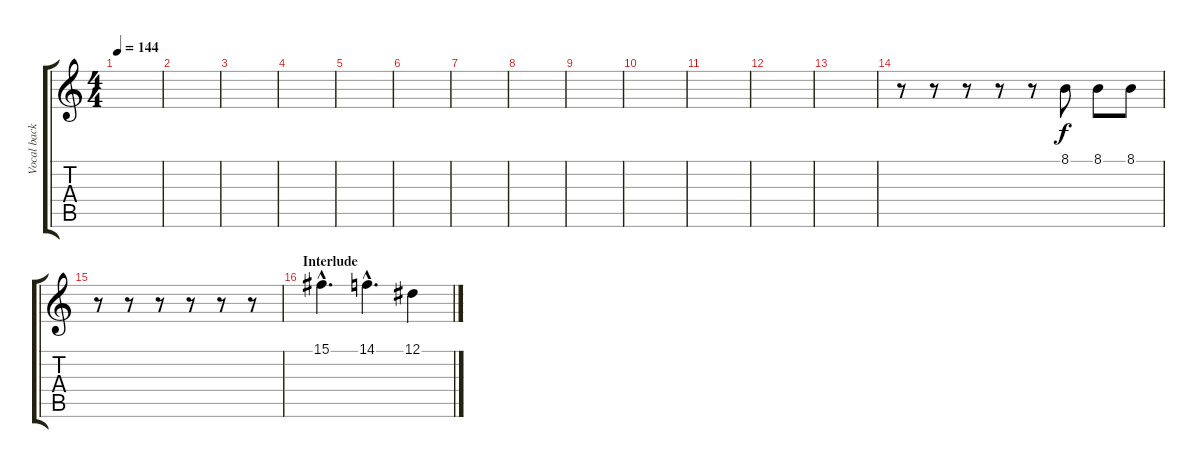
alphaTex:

\track ("Vocal backs 1" "Vocal back") {instrument tenorsax}
\staff {score tabs}
\tuning (Eb4 Bb3 Gb3 Db3 Ab2 Eb2) {hide}
\ts (4 4)
\tempo 144
\clef g2
\ks c
|
|
|
|
|
|
|
|
|
|
|
|
|
r.8 r.8 r.8 r.8 r.8 8.1.8 8.1.8 8.1.8 |
r.8 r.8 r.8 r.8 r.8 r.8 |
\section ("" "Interlude")
15.1{hac}.4{d} 14.1{hac}.4{d} 12.1.4
